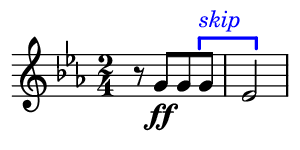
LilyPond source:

\version "2.22.0"
\include "../template-1.ly"

#(set! paper-alist (cons '("my size" . (cons (* 2 in) (* 1 in))) paper-alist))

%#(set-global-staff-size 11)

\paper {
  #(set-paper-size "my size" )
}


\layout {
  \context {
    \Voice \with {
     \consists Horizontal_bracket_engraver
    }
  }
}

setBracket = #(define-music-function
               (direction color thickness)
               (integer? color? number?)
               #{
                 \override HorizontalBracket #'bracket-flare = #'( 0 . 0 )
                 \override HorizontalBracket #'color = #color
                 \override HorizontalBracket #'direction = #direction
                 \override HorizontalBracket #'thickness = #thickness
               #})

global = {
  \key c \minor
  \time 2/4
}

excerpt = \relative c'' {
  \global
   \setBracket #UP #blue #3.0
   \override Script #'outside-staff-priority = #300
   r8 g \ff [g
     \once \override TextScript.color = #blue
     g\startGroup ^\markup \italic "skip" ]
   es2 \stopGroup

}


\score {
  <<
    \new Staff \with {
      midiInstrument = "acoustic grand"
    } \excerpt
  >>

  \layout { }
  \midi {
    \tempo 2=80
  }
}
